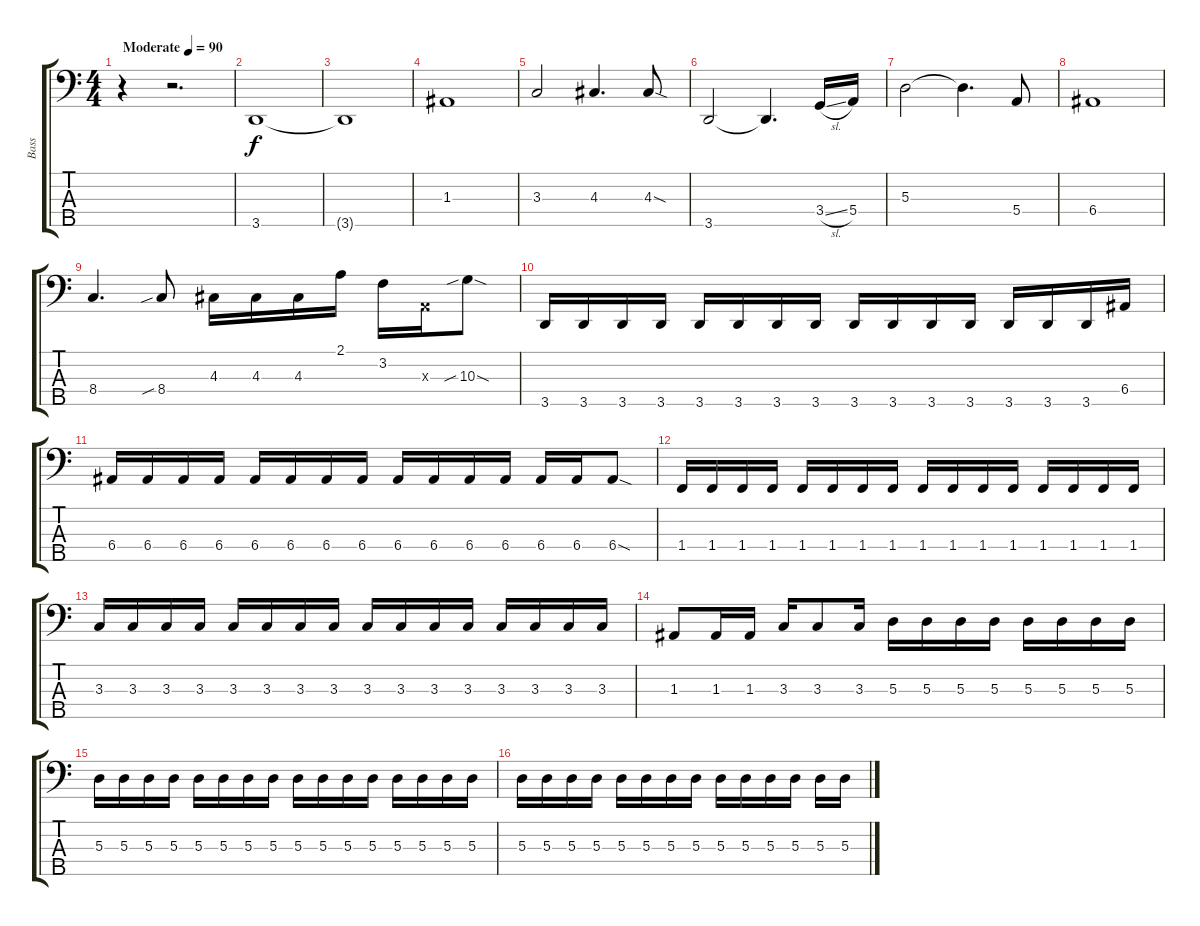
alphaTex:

\track ("Bass" "Bass") {instrument electricbassfinger}
\staff {score tabs}
\tuning (G2 D2 A1 E1 B0) {hide}
\ts (4 4)
\tempo (90 "Moderate")
\clef f4
\ks c
r.4{dy f instrument electricbassfinger} r.2{d} |
3.5.1 |
3.5{t}.1 |
1.3.1 |
3.3.2 4.3.4{d} 4.3{sod}.8 |
3.5.2 3.5{t}.4{d} 3.4{sl}.16 5.4.16 |
5.3.2 5.3{t}.4{d} 5.4.8 |
6.4.1 |
8.4.4{d} 8.4{sib}.8 4.3.16 4.3.16 4.3.16 2.1.16 3.2.16 0.3{x}.16 10.3{sib sod}.8 |
3.5.16 3.5.16 3.5.16 3.5.16 3.5.16 3.5.16 3.5.16 3.5.16 3.5.16 3.5.16 3.5.16 3.5.16 3.5.16 3.5.16 3.5.16 6.4.16 |
6.4.16 6.4.16 6.4.16 6.4.16 6.4.16 6.4.16 6.4.16 6.4.16 6.4.16 6.4.16 6.4.16 6.4.16 6.4.16 6.4.16 6.4{sod}.8 |
1.4.16 1.4.16 1.4.16 1.4.16 1.4.16 1.4.16 1.4.16 1.4.16 1.4.16 1.4.16 1.4.16 1.4.16 1.4.16 1.4.16 1.4.16 1.4.16 |
3.3.16 3.3.16 3.3.16 3.3.16 3.3.16 3.3.16 3.3.16 3.3.16 3.3.16 3.3.16 3.3.16 3.3.16 3.3.16 3.3.16 3.3.16 3.3.16 |
1.3.8 1.3.16 1.3.16 3.3.16 3.3.8 3.3.16 5.3.16 5.3.16 5.3.16 5.3.16 5.3.16 5.3.16 5.3.16 5.3.16 |
5.3.16 5.3.16 5.3.16 5.3.16 5.3.16 5.3.16 5.3.16 5.3.16 5.3.16 5.3.16 5.3.16 5.3.16 5.3.16 5.3.16 5.3.16 5.3.16 |
5.3.16 5.3.16 5.3.16 5.3.16 5.3.16 5.3.16 5.3.16 5.3.16 5.3.16 5.3.16 5.3.16 5.3.16 5.3.16 5.3.16
